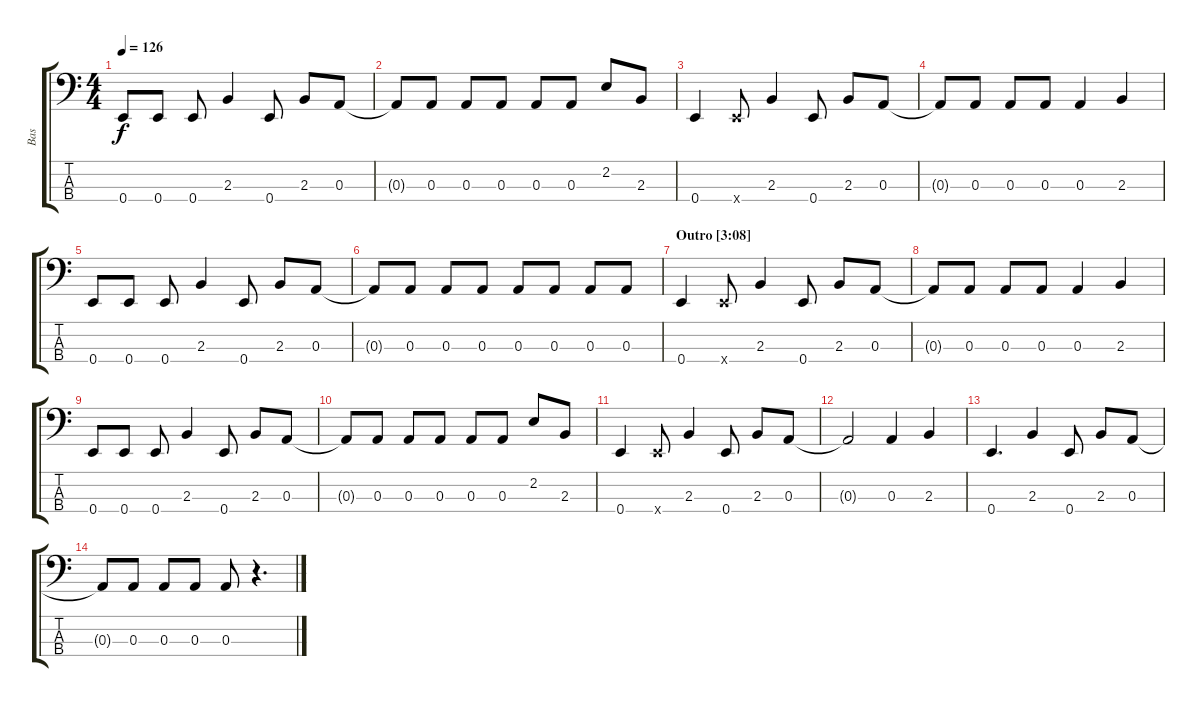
\track ("Bas" "Bas") {instrument electricbassfinger}
\staff {score tabs}
\tuning (G2 D2 A1 E1) {hide}
\ts (4 4)
\tempo 126
\clef f4
\ks c
0.4.8{dy f} 0.4.8 0.4.8 2.3.4 0.4.8 2.3.8 0.3.8 |
0.3{t}.8 0.3.8 0.3.8 0.3.8 0.3.8 0.3.8 2.2.8 2.3.8 |
0.4.4 0.4{x}.8 2.3.4 0.4.8 2.3.8 0.3.8 |
0.3{t}.8 0.3.8 0.3.8 0.3.8 0.3.4 2.3.4 |
0.4.8 0.4.8 0.4.8 2.3.4 0.4.8 2.3.8 0.3.8 |
0.3{t}.8 0.3.8 0.3.8 0.3.8 0.3.8 0.3.8 0.3.8 0.3.8 |
\section ("" "Outro [3:08]")
0.4.4 0.4{x}.8 2.3.4 0.4.8 2.3.8 0.3.8 |
0.3{t}.8 0.3.8 0.3.8 0.3.8 0.3.4 2.3.4 |
0.4.8 0.4.8 0.4.8 2.3.4 0.4.8 2.3.8 0.3.8 |
0.3{t}.8 0.3.8 0.3.8 0.3.8 0.3.8 0.3.8 2.2.8 2.3.8 |
0.4.4 0.4{x}.8 2.3.4 0.4.8 2.3.8 0.3.8 |
0.3{t}.2 0.3.4 2.3.4 |
0.4.4{d} 2.3.4 0.4.8 2.3.8 0.3.8 |
0.3{t}.8 0.3.8 0.3.8 0.3.8 0.3.8 r.4{d}
